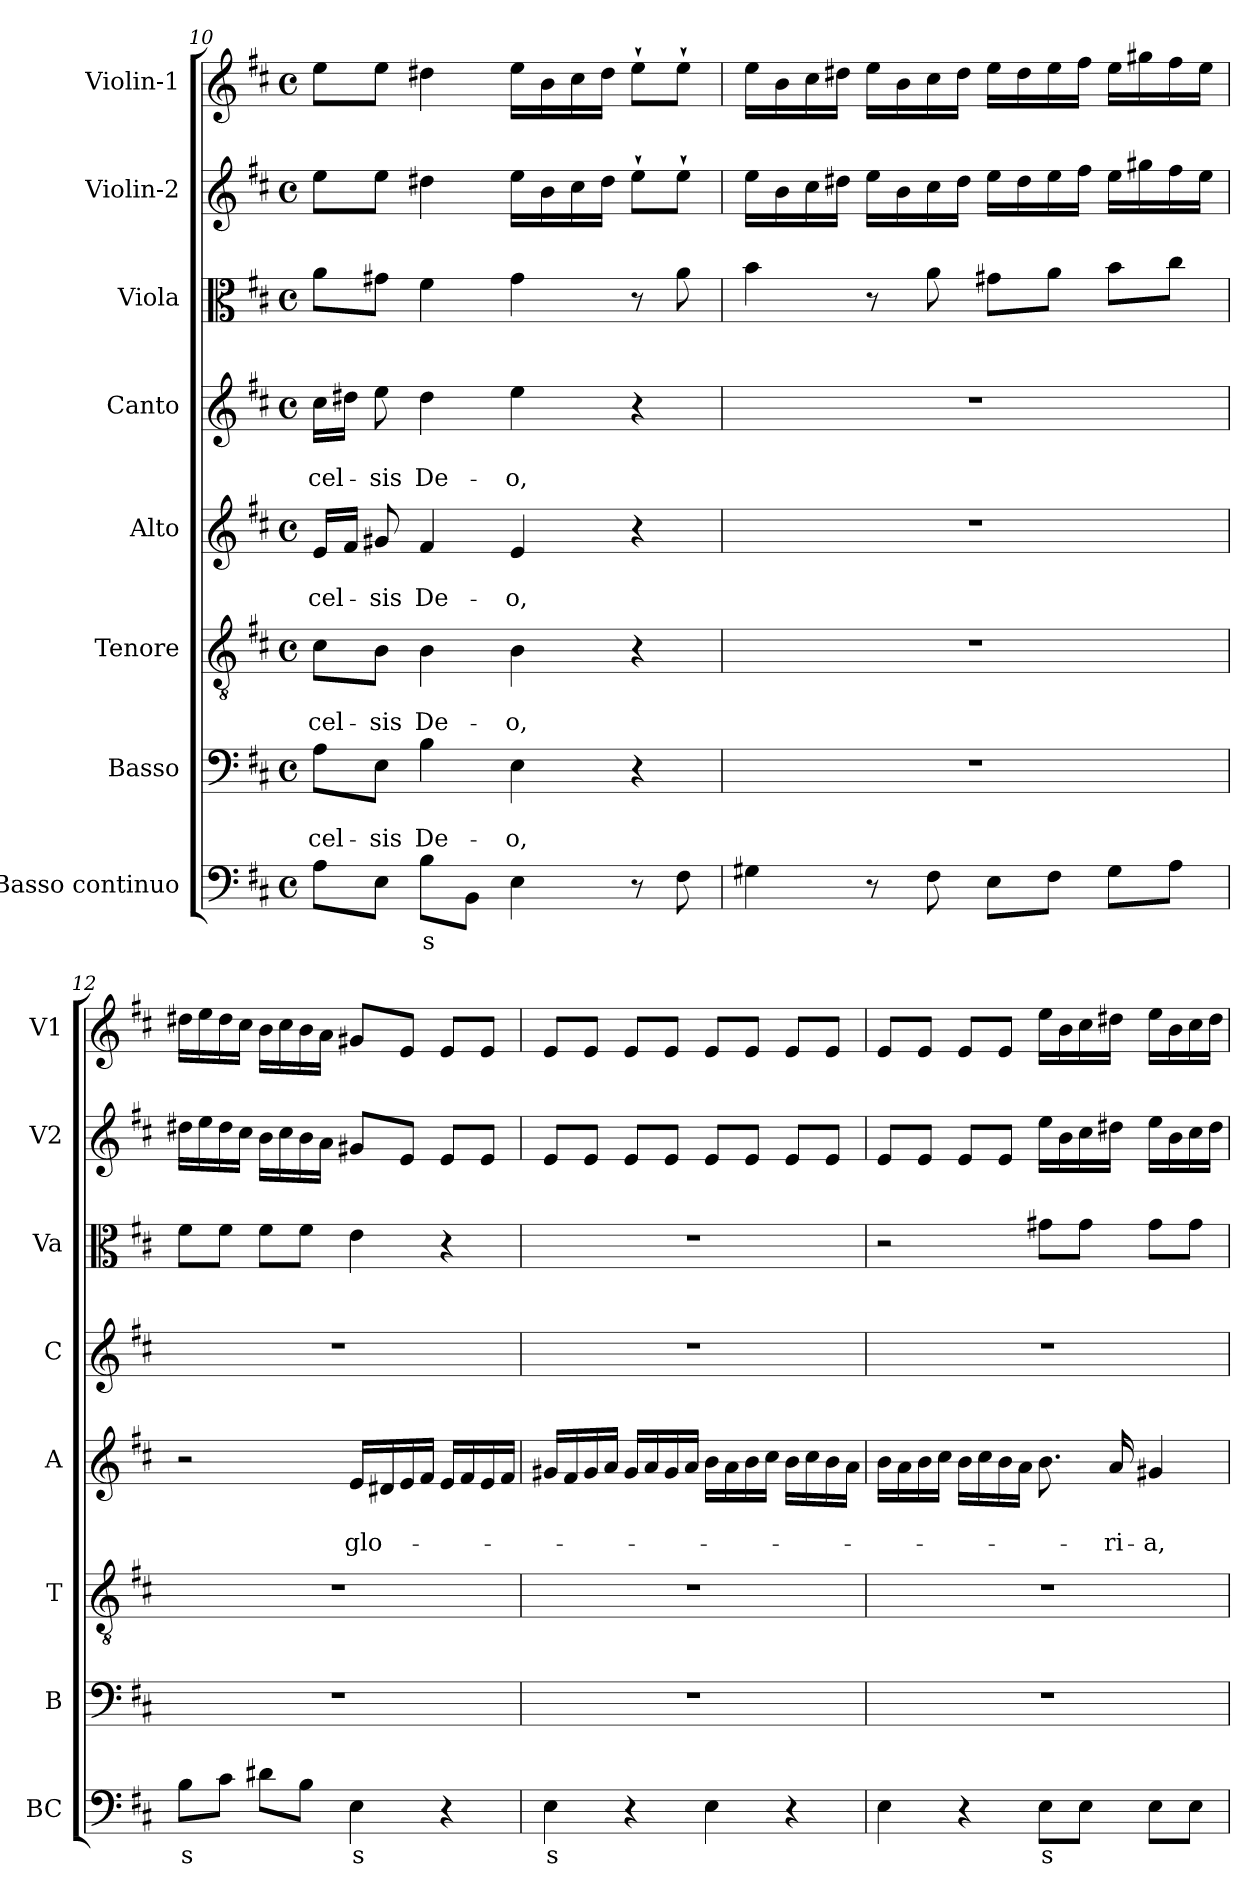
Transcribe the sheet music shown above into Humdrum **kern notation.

**kern	**text	**kern	**text	**text	**kern	**text	**text	**kern	**text	**text	**kern	**text	**text	**kern	**kern	**kern
*part8	*part8	*part7	*part7	*part7	*part6	*part6	*part6	*part5	*part5	*part5	*part4	*part4	*part4	*part3	*part2	*part1
*staff8	*staff8	*staff7	*staff7	*staff7	*staff6	*staff6	*staff6	*staff5	*staff5	*staff5	*staff4	*staff4	*staff4	*staff3	*staff2	*staff1
*I"Basso continuo	*	*I"Basso	*	*	*I"Tenore	*	*	*I"Alto	*	*	*I"Canto	*	*	*I"Viola	*I"Violin-2	*I"Violin-1
*I'BC	*	*I'B	*	*	*I'T	*	*	*I'A	*	*	*I'C	*	*	*I'Va	*I'V2	*I'V1
!!LO:LB:g=z
*clefF4	*	*clefF4	*	*	*clefGv2	*	*	*clefG2	*	*	*clefG2	*	*	*clefC3	*clefG2	*clefG2
*k[f#c#]	*	*k[f#c#]	*	*	*k[f#c#]	*	*	*k[f#c#]	*	*	*k[f#c#]	*	*	*k[f#c#]	*k[f#c#]	*k[f#c#]
*D:	*	*D:	*	*	*D:	*	*	*D:	*	*	*D:	*	*	*D:	*D:	*D:
*M4/4	*	*M4/4	*	*	*M4/4	*	*	*M4/4	*	*	*M4/4	*	*	*M4/4	*M4/4	*M4/4
*met(c)	*	*met(c)	*	*	*met(c)	*	*	*met(c)	*	*	*met(c)	*	*	*met(c)	*met(c)	*met(c)
=10	=10	=10	=10	=10	=10	=10	=10	=10	=10	=10	=10	=10	=10	=10	=10	=10
!	!	!	!	!LO:LY:b	!	!	!LO:LY:b	!	!	!LO:LY:b	!	!	!LO:LY:b	!	!	!
8A\L	.	8A\L	.	-cel-	8c#\L	.	-cel-	16e/LL	.	-cel-	16cc#\LL	.	-cel-	8a\L	8ee\L	8ee\L
.	.	.	.	.	.	.	.	16f#/JJ	.	.	16dd#X\JJ	.	.	.	.	.
!	!	!	!	!LO:LY:b	!	!	!LO:LY:b	!	!	!LO:LY:b	!	!	!LO:LY:b	!	!	!
8E\J	.	8E\J	.	-sis	8B\J	.	-sis	8g#X/	.	-sis	8ee\	.	-sis	8g#X\J	8ee\J	8ee\J
!	!LO:LY:b	!	!	!LO:LY:b	!	!	!LO:LY:b	!	!	!LO:LY:b	!	!	!LO:LY:b	!	!	!
8B\L	s	4B\	.	De-	4B\	.	De-	4f#/	.	De-	4dd#\	.	De-	4f#\	4dd#X\	4dd#X\
8BB\J	.	.	.	.	.	.	.	.	.	.	.	.	.	.	.	.
!	!	!	!	!LO:LY:b	!	!	!LO:LY:b	!	!	!LO:LY:b	!	!	!LO:LY:b	!	!	!
4E\	.	4E\	.	-o,	4B\	.	-o,	4e/	.	-o,	4ee\	.	-o,	4g#\	16ee\LL	16ee\LL
.	.	.	.	.	.	.	.	.	.	.	.	.	.	.	16b\	16b\
.	.	.	.	.	.	.	.	.	.	.	.	.	.	.	16cc#\	16cc#\
.	.	.	.	.	.	.	.	.	.	.	.	.	.	.	16dd#\JJ	16dd#\JJ
8r	.	4r	.	.	4r	.	.	4r	.	.	4r	.	.	8r	8ee`>\L	8ee`>\L
8F#\	.	.	.	.	.	.	.	.	.	.	.	.	.	8a\	8ee`>\J	8ee`>\J
=11	=11	=11	=11	=11	=11	=11	=11	=11	=11	=11	=11	=11	=11	=11	=11	=11
4G#X\	.	1r	.	.	1r	.	.	1r	.	.	1r	.	.	4b\	16ee\LL	16ee\LL
.	.	.	.	.	.	.	.	.	.	.	.	.	.	.	16b\	16b\
.	.	.	.	.	.	.	.	.	.	.	.	.	.	.	16cc#\	16cc#\
.	.	.	.	.	.	.	.	.	.	.	.	.	.	.	16dd#X\JJ	16dd#X\JJ
8r	.	.	.	.	.	.	.	.	.	.	.	.	.	8r	16ee\LL	16ee\LL
.	.	.	.	.	.	.	.	.	.	.	.	.	.	.	16b\	16b\
8F#\	.	.	.	.	.	.	.	.	.	.	.	.	.	8a\	16cc#\	16cc#\
.	.	.	.	.	.	.	.	.	.	.	.	.	.	.	16dd#\JJ	16dd#\JJ
8E\L	.	.	.	.	.	.	.	.	.	.	.	.	.	8g#X\L	16ee\LL	16ee\LL
.	.	.	.	.	.	.	.	.	.	.	.	.	.	.	16dd#\	16dd#\
8F#\J	.	.	.	.	.	.	.	.	.	.	.	.	.	8a\J	16ee\	16ee\
.	.	.	.	.	.	.	.	.	.	.	.	.	.	.	16ff#\JJ	16ff#\JJ
8G#\L	.	.	.	.	.	.	.	.	.	.	.	.	.	8b\L	16ee\LL	16ee\LL
.	.	.	.	.	.	.	.	.	.	.	.	.	.	.	16gg#X\	16gg#X\
8A\J	.	.	.	.	.	.	.	.	.	.	.	.	.	8cc#\J	16ff#\	16ff#\
.	.	.	.	.	.	.	.	.	.	.	.	.	.	.	16ee\JJ	16ee\JJ
=12	=12	=12	=12	=12	=12	=12	=12	=12	=12	=12	=12	=12	=12	=12	=12	=12
!	!LO:LY:b	!	!	!	!	!	!	!	!	!	!	!	!	!	!	!
8B\L	s	1r	.	.	1r	.	.	2r	.	.	1r	.	.	8f#\L	16dd#X\LL	16dd#X\LL
.	.	.	.	.	.	.	.	.	.	.	.	.	.	.	16ee\	16ee\
8c#\J	.	.	.	.	.	.	.	.	.	.	.	.	.	8f#\J	16dd#\	16dd#\
.	.	.	.	.	.	.	.	.	.	.	.	.	.	.	16cc#\JJ	16cc#\JJ
8d#X\L	.	.	.	.	.	.	.	.	.	.	.	.	.	8f#\L	16b\LL	16b\LL
.	.	.	.	.	.	.	.	.	.	.	.	.	.	.	16cc#\	16cc#\
8B\J	.	.	.	.	.	.	.	.	.	.	.	.	.	8f#\J	16b\	16b\
.	.	.	.	.	.	.	.	.	.	.	.	.	.	.	16a\JJ	16a\JJ
!	!LO:LY:b	!	!	!	!	!	!	!	!	!LO:LY:b	!	!	!	!	!	!
4E\	s	.	.	.	.	.	.	16e/LL	.	glo-	.	.	.	4e\	8g#X/L	8g#X/L
.	.	.	.	.	.	.	.	16d#X/	.	.	.	.	.	.	.	.
.	.	.	.	.	.	.	.	16e/	.	.	.	.	.	.	8e/J	8e/J
.	.	.	.	.	.	.	.	16f#/JJ	.	.	.	.	.	.	.	.
4r	.	.	.	.	.	.	.	16e/LL	.	.	.	.	.	4r	8e/L	8e/L
.	.	.	.	.	.	.	.	16f#/	.	.	.	.	.	.	.	.
.	.	.	.	.	.	.	.	16e/	.	.	.	.	.	.	8e/J	8e/J
.	.	.	.	.	.	.	.	16f#/JJ	.	.	.	.	.	.	.	.
=13	=13	=13	=13	=13	=13	=13	=13	=13	=13	=13	=13	=13	=13	=13	=13	=13
!	!LO:LY:b	!	!	!	!	!	!	!	!	!	!	!	!	!	!	!
4E\	s	1r	.	.	1r	.	.	16g#X/LL	.	.	1r	.	.	1r	8e/L	8e/L
.	.	.	.	.	.	.	.	16f#/	.	.	.	.	.	.	.	.
.	.	.	.	.	.	.	.	16g#/	.	.	.	.	.	.	8e/J	8e/J
.	.	.	.	.	.	.	.	16a/JJ	.	.	.	.	.	.	.	.
4r	.	.	.	.	.	.	.	16g#/LL	.	.	.	.	.	.	8e/L	8e/L
.	.	.	.	.	.	.	.	16a/	.	.	.	.	.	.	.	.
.	.	.	.	.	.	.	.	16g#/	.	.	.	.	.	.	8e/J	8e/J
.	.	.	.	.	.	.	.	16a/JJ	.	.	.	.	.	.	.	.
4E\	.	.	.	.	.	.	.	16b\LL	.	.	.	.	.	.	8e/L	8e/L
.	.	.	.	.	.	.	.	16a\	.	.	.	.	.	.	.	.
.	.	.	.	.	.	.	.	16b\	.	.	.	.	.	.	8e/J	8e/J
.	.	.	.	.	.	.	.	16cc#\JJ	.	.	.	.	.	.	.	.
4r	.	.	.	.	.	.	.	16b\LL	.	.	.	.	.	.	8e/L	8e/L
.	.	.	.	.	.	.	.	16cc#\	.	.	.	.	.	.	.	.
.	.	.	.	.	.	.	.	16b\	.	.	.	.	.	.	8e/J	8e/J
.	.	.	.	.	.	.	.	16a\JJ	.	.	.	.	.	.	.	.
!!LO:PB:g=z
=14	=14	=14	=14	=14	=14	=14	=14	=14	=14	=14	=14	=14	=14	=14	=14	=14
4E\	.	1r	.	.	1r	.	.	16b\LL	.	.	1r	.	.	2r	8e/L	8e/L
.	.	.	.	.	.	.	.	16a\	.	.	.	.	.	.	.	.
.	.	.	.	.	.	.	.	16b\	.	.	.	.	.	.	8e/J	8e/J
.	.	.	.	.	.	.	.	16cc#\JJ	.	.	.	.	.	.	.	.
4r	.	.	.	.	.	.	.	16b\LL	.	.	.	.	.	.	8e/L	8e/L
.	.	.	.	.	.	.	.	16cc#\	.	.	.	.	.	.	.	.
.	.	.	.	.	.	.	.	16b\	.	.	.	.	.	.	8e/J	8e/J
.	.	.	.	.	.	.	.	16a\JJ	.	.	.	.	.	.	.	.
!	!LO:LY:b	!	!	!	!	!	!	!	!	!	!	!	!	!	!	!
8E\L	s	.	.	.	.	.	.	8.b\	.	.	.	.	.	8g#X\L	16ee\LL	16ee\LL
.	.	.	.	.	.	.	.	.	.	.	.	.	.	.	16b\	16b\
8E\J	.	.	.	.	.	.	.	.	.	.	.	.	.	8g#\J	16cc#\	16cc#\
!	!	!	!	!	!	!	!	!	!	!LO:LY:b	!	!	!	!	!	!
.	.	.	.	.	.	.	.	16a/	.	-ri-	.	.	.	.	16dd#X\JJ	16dd#X\JJ
!	!	!	!	!	!	!	!	!	!	!LO:LY:b	!	!	!	!	!	!
8E\L	.	.	.	.	.	.	.	4g#X/	.	-a,	.	.	.	8g#\L	16ee\LL	16ee\LL
.	.	.	.	.	.	.	.	.	.	.	.	.	.	.	16b\	16b\
8E\J	.	.	.	.	.	.	.	.	.	.	.	.	.	8g#\J	16cc#\	16cc#\
.	.	.	.	.	.	.	.	.	.	.	.	.	.	.	16dd#\JJ	16dd#\JJ
=	=	=	=	=	=	=	=	=	=	=	=	=	=	=	=	=
*-	*-	*-	*-	*-	*-	*-	*-	*-	*-	*-	*-	*-	*-	*-	*-	*-
